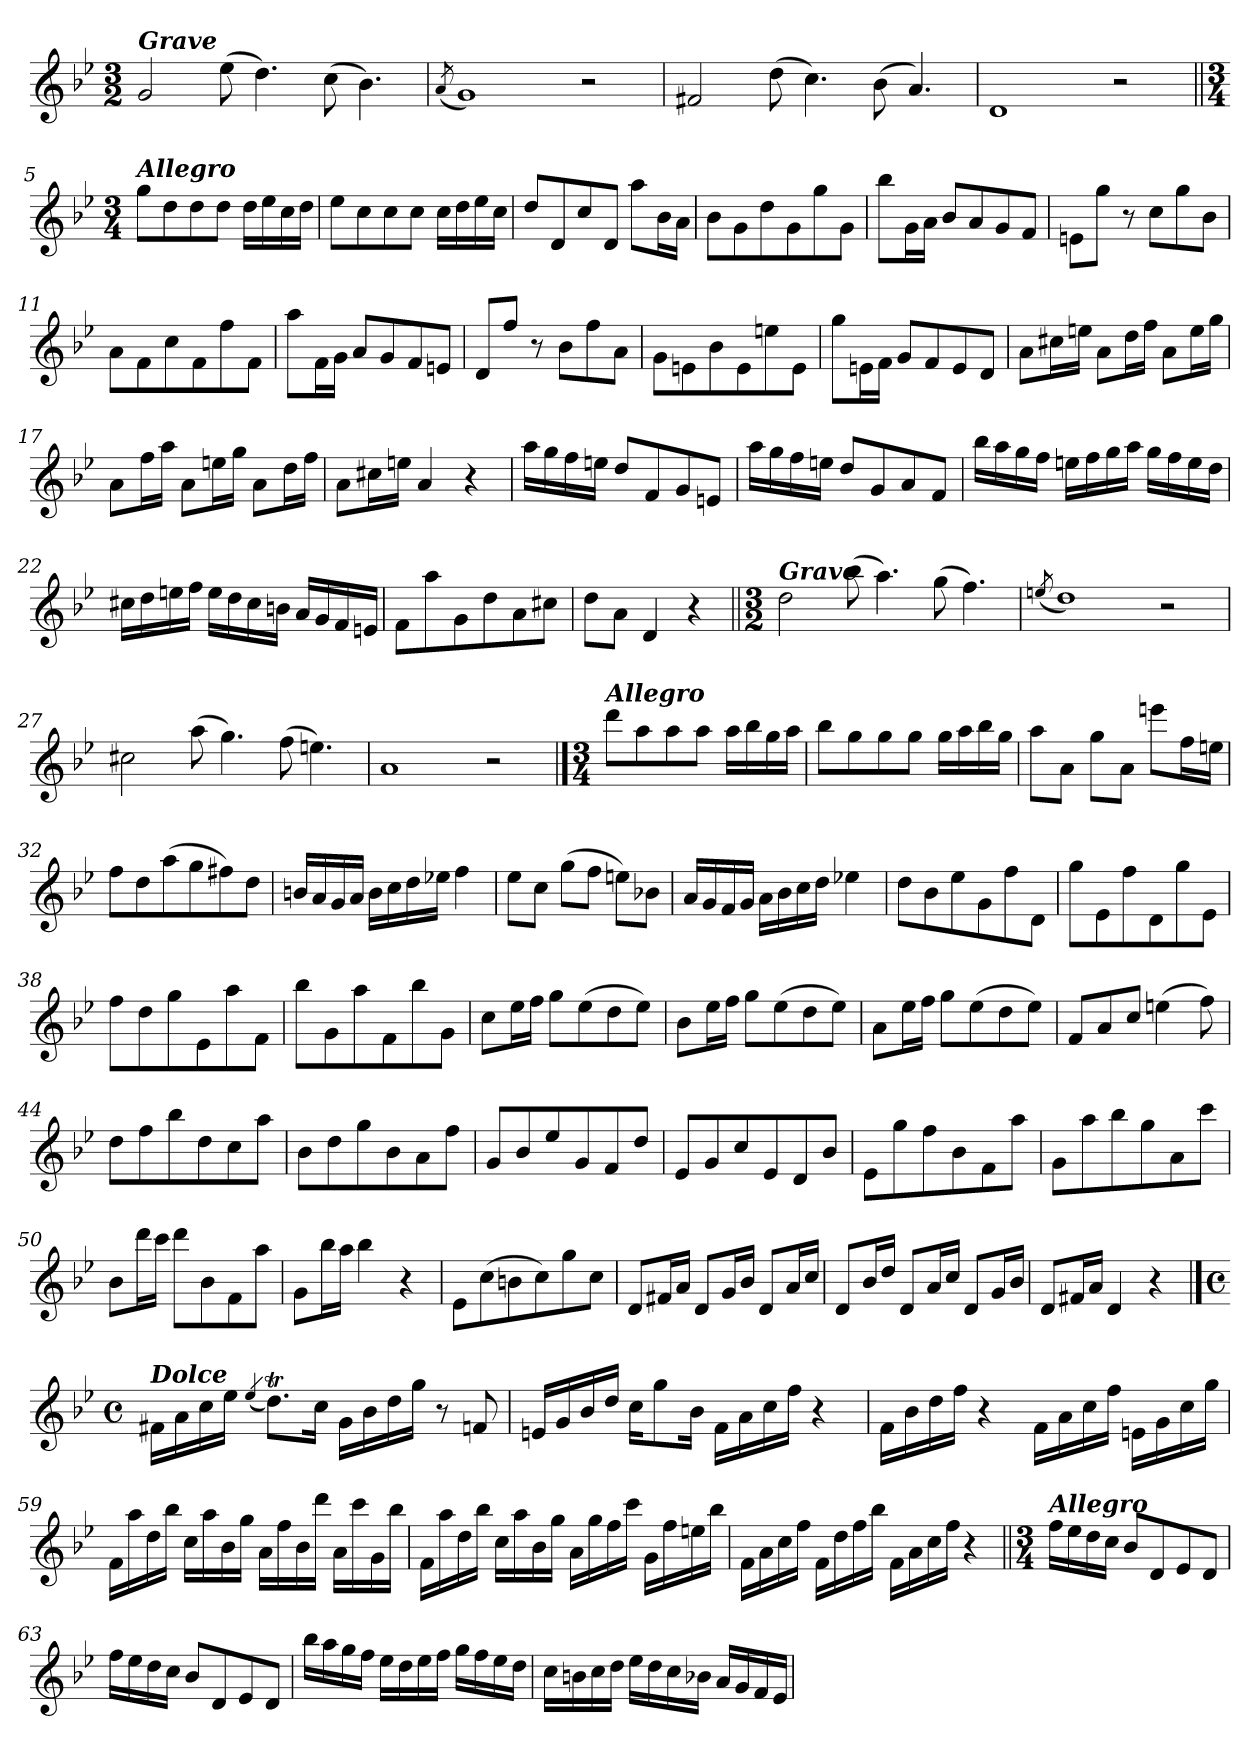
**kern
*part1
*staff1
*clefG2
*k[b-e-]
*g:
*M3/2
=1
!LO:TX:a:Bi:t=Grave
2g/
(>8ee-\
4.dd\)
(>8cc\
4.b-\)
=2
(<8qa/
1g)
2r
=3
2f#X/
(>8dd\
4.cc\)
(>8b-\
4.a/)
=4
1d
2r
=5||
*M3/4
!LO:TX:a:Bi:t=Allegro
8gg\L
8dd\
8dd\
8dd\J
16dd\LL
16ee-\
16cc\
16dd\JJ
=6
8ee-\L
8cc\
8cc\
8cc\J
16cc\LL
16dd\
16ee-\
16cc\JJ
!!LO:LB:g=z
=7
8dd/L
8d/
8cc/
8d/J
8aa\L
16b-\L
16a\JJ
=8
8b-\L
8g\
8dd\
8g\
8gg\
8g\J
=9
8bb-\L
16g\L
16a\JJ
8b-/L
8a/
8g/
8f/J
=10
8en\L
8gg\J
8r
8cc\L
8gg\
8b-\J
=11
8a\L
8f\
8cc\
8f\
8ff\
8f\J
!!LO:LB:g=z
=12
8aa\L
16f\L
16g\JJ
8a/L
8g/
8f/
8en/J
=13
8d/L
8ff/J
8r
8b-\L
8ff\
8a\J
=14
8g\L
8en\
8b-\
8e\
8een\
8e\J
=15
8gg\L
16en\L
16f\JJ
8g/L
8f/
8e/
8d/J
=16
8a\L
16cc#X\L
16een\JJ
8a\L
16dd\L
16ff\JJ
8a\L
16ee\L
16gg\JJ
!!LO:LB:g=z
=17
8a\L
16ff\L
16aa\JJ
8a\L
16een\L
16gg\JJ
8a\L
16dd\L
16ff\JJ
=18
8a\L
16cc#X\L
16een\JJ
4a/
4r
=19
16aa\LL
16gg\
16ff\
16een\JJ
8dd/L
8f/
8g/
8en/J
=20
16aa\LL
16gg\
16ff\
16een\JJ
8dd/L
8g/
8a/
8f/J
!!LO:LB:g=z
=21
16bb-\LL
16aa\
16gg\
16ff\JJ
16een\LL
16ff\
16gg\
16aa\JJ
16gg\LL
16ff\
16ee\
16dd\JJ
=22
16cc#X\LL
16dd\
16een\
16ff\JJ
16ee\LL
16dd\
16cc#\
16bn\JJ
16a/LL
16g/
16f/
16en/JJ
=23
8f\L
8aa\
8g\
8dd\
8a\
8cc#X\J
=24
8dd\L
8a\J
4d/
4r
!!LO:LB:g=z
=25||
*M3/2
!LO:TX:a:Bi:t=Grave
2dd\
(>8bb-\
4.aa\)
(>8gg\
4.ff\)
=26
(>8qeen/
1dd)
2r
=27
2cc#X\
(>8aa\
4.gg\)
(>8ff\
4.een\)
=28
1a
2r
==29
*M3/4
!LO:TX:a:Bi:t=Allegro
8ddd\L
8aa\
8aa\
8aa\J
16aa\LL
16bb-\
16gg\
16aa\JJ
=30
8bb-\L
8gg\
8gg\
8gg\J
16gg\LL
16aa\
16bb-\
16gg\JJ
!!LO:LB:g=z
=31
8aa\L
8a\J
8gg\L
8a\J
8eeen\L
16ff\L
16een\JJ
=32
8ff\L
8dd\
(>8aa\
8gg\
8ff#X\)
8dd\J
=33
16bn/LL
16a/
16g/
16a/JJ
16b\LL
16cc\
16dd\
16ee-X\JJ
4ff\
=34
8ee-\L
8cc\J
(>8gg\L
8ff\J
8een\L)
8b-X\J
!!LO:LB:g=z
=35
16a/LL
16g/
16f/
16g/JJ
16a\LL
16b-\
16cc\
16dd\JJ
4ee-X\
=36
8dd\L
8b-\
8ee-\
8g\
8ff\
8d\J
=37
8gg\L
8e-\
8ff\
8d\
8gg\
8e-\J
=38
8ff\L
8dd\
8gg\
8e-\
8aa\
8f\J
=39
8bb-\L
8g\
8aa\
8f\
8bb-\
8g\J
!!LO:LB:g=z
=40
8cc\L
16ee-\L
16ff\JJ
8gg\L
(>8ee-\
8dd\
8ee-\J)
=41
8b-\L
16ee-\L
16ff\JJ
8gg\L
(>8ee-\
8dd\
8ee-\J)
=42
8a\L
16ee-\L
16ff\JJ
8gg\L
(>8ee-\
8dd\
8ee-\J)
=43
8f/L
8a/
8cc/J
(>4een\
8ff\)
=44
8dd\L
8ff\
8bb-\
8dd\
8cc\
8aa\J
!!LO:LB:g=z
=45
8b-\L
8dd\
8gg\
8b-\
8a\
8ff\J
=46
8g/L
8b-/
8ee-/
8g/
8f/
8dd/J
=47
8e-/L
8g/
8cc/
8e-/
8d/
8b-/J
=48
8e-\L
8gg\
8ff\
8b-\
8f\
8aa\J
=49
8g\L
8aa\
8bb-\
8gg\
8a\
8ccc\J
!!LO:LB:g=z
=50
8b-\L
16ddd\L
16ccc\JJ
8ddd\L
8b-\
8f\
8aa\J
=51
8g\L
16bb-\L
16aa\JJ
4bb-\
4r
=52
8e-\L
(>8cc\
8bn\
8cc\)
8gg\
8cc\J
=53
8d/L
16f#X/L
16a/JJ
8d/L
16g/L
16b-/JJ
8d/L
16a/L
16cc/JJ
=54
8d/L
16b-/L
16dd/JJ
8d/L
16a/L
16cc/JJ
8d/L
16g/L
16b-/JJ
!!LO:LB:g=z
=55
8d/L
16f#X/L
16a/JJ
4d/
4r
==56
*M4/4
*met(c)
!LO:TX:a:Bi:t=Dolce
16f#X\LL
16a\
16cc\
16ee-\JJ
(<4qee-/
8.ddt\L)
16cc\Jk
16g\LL
16b-\
16dd\
16gg\JJ
8r
8fn/
=57
16en/LL
16g/
16b-/
16dd/JJ
16cc\KL
8gg\
16b-\Jk
16f\LL
16a\
16cc\
16ff\JJ
4r
!!LO:LB:g=z
=58
16f\LL
16b-\
16dd\
16ff\JJ
4r
16f\LL
16a\
16cc\
16ff\JJ
16en\LL
16g\
16cc\
16gg\JJ
=59
16f\LL
16aa\
16dd\
16bb-\JJ
16cc\LL
16aa\
16b-\
16gg\JJ
16a\LL
16ff\
16b-\
16ddd\JJ
16a\LL
16ccc\
16g\
16bb-\JJ
=60
16f\LL
16aa\
16dd\
16bb-\JJ
16cc\LL
16aa\
16b-\
16gg\JJ
16a\LL
16gg\
16ff\
16ccc\JJ
16g\LL
16ff\
16een\
16bb-\JJ
!!LO:PB:g=z
=61
16f\LL
16a\
16cc\
16ff\JJ
16f\LL
16dd\
16ff\
16bb-\JJ
16f\LL
16a\
16cc\
16ff\JJ
4r
=62||
*M3/4
!LO:TX:a:Bi:t=Allegro
16ff\LL
16ee-\
16dd\
16cc\JJ
8b-/L
8d/
8e-/
8d/J
=63
16ff\LL
16ee-\
16dd\
16cc\JJ
8b-/L
8d/
8e-/
8d/J
=64
16bb-\LL
16aa\
16gg\
16ff\JJ
16ee-\LL
16dd\
16ee-\
16ff\JJ
16gg\LL
16ff\
16ee-\
16dd\JJ
!!LO:LB:g=z
=65
16cc\LL
16bn\
16cc\
16dd\JJ
16ee-\LL
16dd\
16cc\
16b-X\JJ
16a/LL
16g/
16f/
16e-/JJ
=
*-
